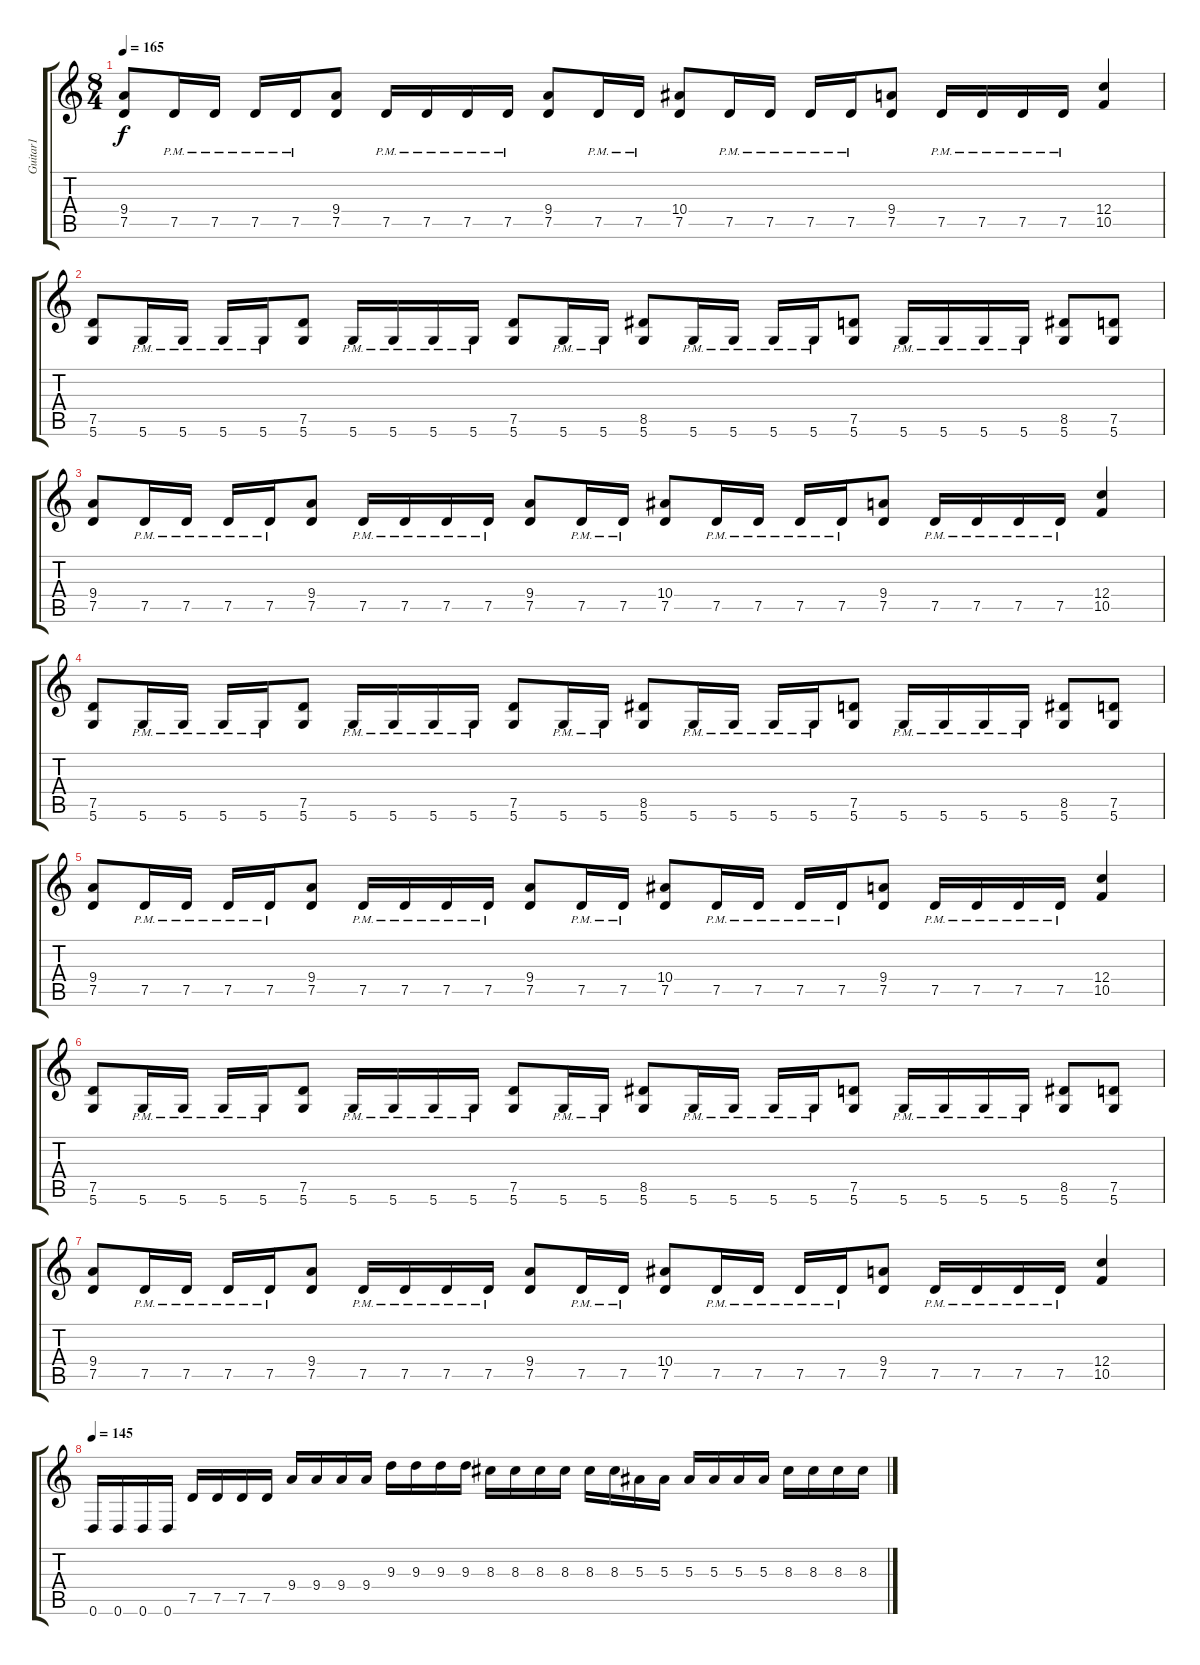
\track ("Guitar1" "Guitar1") {instrument distortionguitar}
\staff {score tabs}
\tuning (D4 A3 F3 C3 G2 D2) {hide}
\ts (8 4)
\tempo 165
\clef g2
\ks c
(9.4 7.5).8{dy f} 7.5{pm}.16 7.5{pm}.16 7.5{pm}.16 7.5{pm}.16 (9.4 7.5).8 7.5{pm}.16 7.5{pm}.16 7.5{pm}.16 7.5{pm}.16 (9.4 7.5).8 7.5{pm}.16 7.5{pm}.16 (10.4 7.5).8 7.5{pm}.16 7.5{pm}.16 7.5{pm}.16 7.5{pm}.16 (9.4 7.5).8 7.5{pm}.16 7.5{pm}.16 7.5{pm}.16 7.5{pm}.16 (12.4 10.5).4 |
(7.5 5.6).8 5.6{pm}.16 5.6{pm}.16 5.6{pm}.16 5.6{pm}.16 (7.5 5.6).8 5.6{pm}.16 5.6{pm}.16 5.6{pm}.16 5.6{pm}.16 (7.5 5.6).8 5.6{pm}.16 5.6{pm}.16 (8.5 5.6).8 5.6{pm}.16 5.6{pm}.16 5.6{pm}.16 5.6{pm}.16 (7.5 5.6).8 5.6{pm}.16 5.6{pm}.16 5.6{pm}.16 5.6{pm}.16 (8.5 5.6).8 (7.5 5.6).8 |
(9.4 7.5).8 7.5{pm}.16 7.5{pm}.16 7.5{pm}.16 7.5{pm}.16 (9.4 7.5).8 7.5{pm}.16 7.5{pm}.16 7.5{pm}.16 7.5{pm}.16 (9.4 7.5).8 7.5{pm}.16 7.5{pm}.16 (10.4 7.5).8 7.5{pm}.16 7.5{pm}.16 7.5{pm}.16 7.5{pm}.16 (9.4 7.5).8 7.5{pm}.16 7.5{pm}.16 7.5{pm}.16 7.5{pm}.16 (12.4 10.5).4 |
(7.5 5.6).8 5.6{pm}.16 5.6{pm}.16 5.6{pm}.16 5.6{pm}.16 (7.5 5.6).8 5.6{pm}.16 5.6{pm}.16 5.6{pm}.16 5.6{pm}.16 (7.5 5.6).8 5.6{pm}.16 5.6{pm}.16 (8.5 5.6).8 5.6{pm}.16 5.6{pm}.16 5.6{pm}.16 5.6{pm}.16 (7.5 5.6).8 5.6{pm}.16 5.6{pm}.16 5.6{pm}.16 5.6{pm}.16 (8.5 5.6).8 (7.5 5.6).8 |
(9.4 7.5).8 7.5{pm}.16 7.5{pm}.16 7.5{pm}.16 7.5{pm}.16 (9.4 7.5).8 7.5{pm}.16 7.5{pm}.16 7.5{pm}.16 7.5{pm}.16 (9.4 7.5).8 7.5{pm}.16 7.5{pm}.16 (10.4 7.5).8 7.5{pm}.16 7.5{pm}.16 7.5{pm}.16 7.5{pm}.16 (9.4 7.5).8 7.5{pm}.16 7.5{pm}.16 7.5{pm}.16 7.5{pm}.16 (12.4 10.5).4 |
(7.5 5.6).8 5.6{pm}.16 5.6{pm}.16 5.6{pm}.16 5.6{pm}.16 (7.5 5.6).8 5.6{pm}.16 5.6{pm}.16 5.6{pm}.16 5.6{pm}.16 (7.5 5.6).8 5.6{pm}.16 5.6{pm}.16 (8.5 5.6).8 5.6{pm}.16 5.6{pm}.16 5.6{pm}.16 5.6{pm}.16 (7.5 5.6).8 5.6{pm}.16 5.6{pm}.16 5.6{pm}.16 5.6{pm}.16 (8.5 5.6).8 (7.5 5.6).8 |
(9.4 7.5).8 7.5{pm}.16 7.5{pm}.16 7.5{pm}.16 7.5{pm}.16 (9.4 7.5).8 7.5{pm}.16 7.5{pm}.16 7.5{pm}.16 7.5{pm}.16 (9.4 7.5).8 7.5{pm}.16 7.5{pm}.16 (10.4 7.5).8 7.5{pm}.16 7.5{pm}.16 7.5{pm}.16 7.5{pm}.16 (9.4 7.5).8 7.5{pm}.16 7.5{pm}.16 7.5{pm}.16 7.5{pm}.16 (12.4 10.5).4 |
\tempo 145
0.6.16 0.6.16 0.6.16 0.6.16 7.5.16 7.5.16 7.5.16 7.5.16 9.4.16 9.4.16 9.4.16 9.4.16 9.3.16 9.3.16 9.3.16 9.3.16 8.3.16 8.3.16 8.3.16 8.3.16 8.3.16 8.3.16 5.3.16 5.3.16 5.3.16 5.3.16 5.3.16 5.3.16 8.3.16 8.3.16 8.3.16 8.3.16
